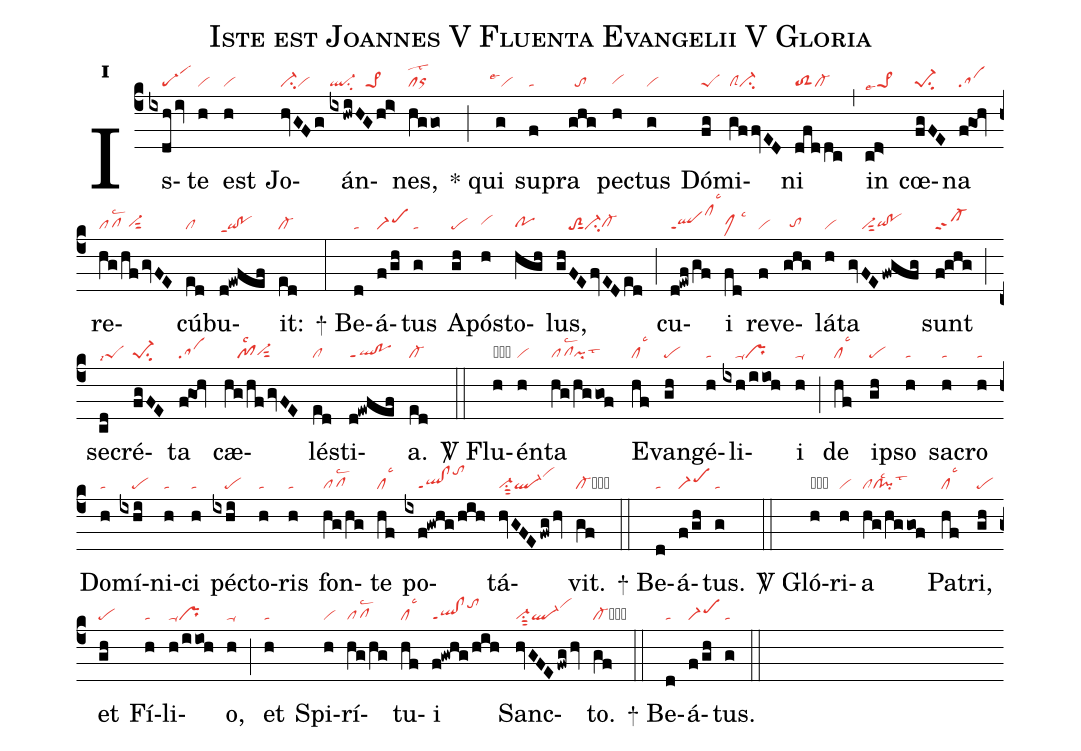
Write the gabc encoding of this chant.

name:Iste est Joannes V Fluenta Evangelii V Gloria;
office-part:re;
mode:1;
nabc-lines:1;
%%
initial-style: 1;
name: Iste est Joannes;
mode: 1;
office-part: Responsorium;
annotation: Resp.;
annotation: i;
nabc-lines: 1;
%%
(c4) Is(ixdh/iv|////scG-1)te(h|vi) est(h|vi) Jo(hvGFg|ci-vi)án(ixhwiHGhi>|ql-su2pe>1)nes,(hggo|cllst2```orhg) (;) <sp>*</sp> qui(g|``vilse1) su(f|ta)pra(ghg|//to) pec(h|vihg)tus(g|vi) Dó(fg|peS)mi(gffvED|clSci-)ni(dfddc|toS2cl-) (,) in(cd>|pe>1lse7) cœ(fgFE|pe-1su2)na(f!goh|sa) re(hg/hf/gvFE|pflsc2vi-hgsut2)cú(ed|cl)bu(d!ewfef|qi!poppt1)it:(ed|cl-) (:)
<sp>+</sp> Be(d|ta)á(f/gh|scM1)tus(g|ta) A(gh|pe)pós(h|vihh)to(hgh|pohg)lus,(ghFEfvEDed|////toS2sut1ci-cl-hg) (;) cu(d!ewf/gf|qlppt1clhllsc3)i(fd|clMhhlsc3) re(f|vi)ve(ghg|//tohg)lá(h|vi)ta(gvFE/fwgfg|////vi-sut2qihg!pohg) sunt(f!ghg|cl-ppt2) (;) se(cd|peSlsi7)cré(fgFE|pe-1su2)ta(f!goh|sa) cæ(hg/hf/gvFE|////pf1lsc2vi-hgsut2)lés(ed|cl)ti(d!ewfef|ql!poppt1)a.(ed|cl-) (::)

<sp>V/</sp> Flu(h|obvi)én(h|vi)ta(hg/hggof|pflsc2``pilst3) E(hf|cllsc3)van(gh|pe)gé(h|ta)li(ixh/iioh|////ta-pr)i(h|ta-) (;) de(hf|cllsc3) ip(gh|pe)so(h|ta) sa(h|ta)cro(h|ta) Do(h|ta)mí(ixhi|////pe)ni(h|ta)ci(h|ta) péc(ixhi|////pe)to(h|ta)ris(h|ta) fon(hg/hg|pflsc2)te(hf|cllsc3) po(ixf!gwhg/hih|////ql!clppt1tohl)tá(hvGFE/fwg/hv|vi-su1sut2ql-vihk)vit.(gf|cl-cb) (::)
<sp>+</sp> Be(d|ta)á(f/gh|scM1)tus.(g|ta) (::)

<sp>V/</sp> Gló(h|obvi)ri(h|vi)a(hg/hggof|clcl!pilsc2lst3) Pa(hf|cllsc3)tri,(gh|pe) et(gh|pe) Fí(h|ta)li(h/iioh|ta-pr)o,(h|ta-) (;) et(h|ta) Spi(h|vi)rí(hg/hg|pflsc2)tu(hf|cllsc3)i(f!gwhg/hih|ql!clppt1tohk) Sanc(hvGFE/fwg/hv|vi-su1sut2ql-vihk)to.(gf|cl-cb) (::)
<sp>+</sp> Be(d|ta)á(f/gh|scM1)tus.(g|ta) (::)
